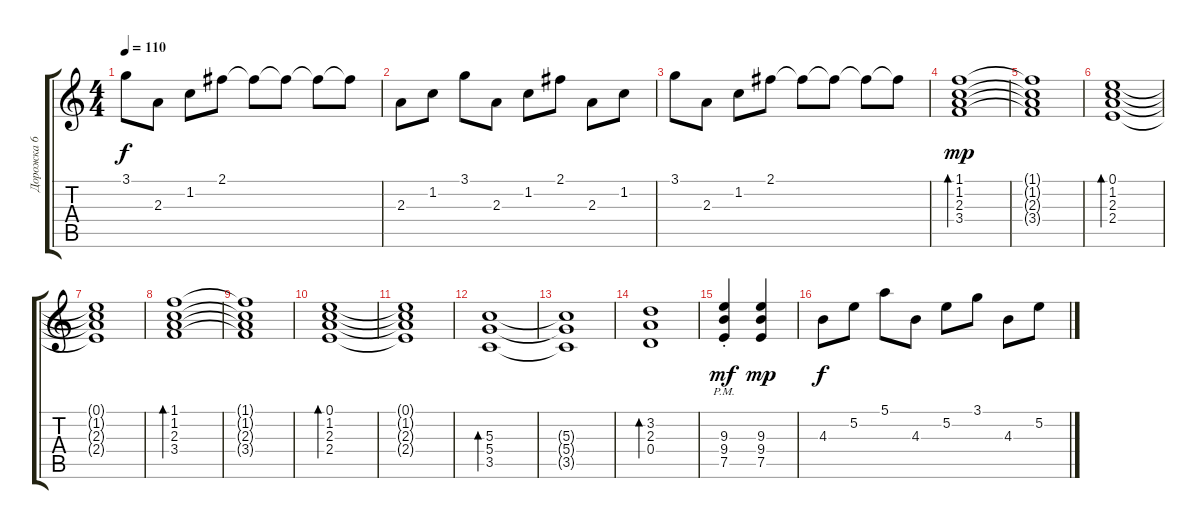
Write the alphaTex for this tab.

\track ("Дорожка 6" "Дорожка 6") {instrument electricguitarclean}
\staff {score tabs}
\tuning (E4 B3 G3 D3 A2 E2) {hide}
\ts (4 4)
\tempo 110
\clef g2
\ks c
3.1.8{dy f} 2.3.8 1.2.8 2.1.8 2.1{t}.8 2.1{t}.8 2.1{t}.8 2.1{t}.8 |
2.3.8 1.2.8 3.1.8 2.3.8 1.2.8 2.1.8 2.3.8 1.2.8 |
3.1.8 2.3.8 1.2.8 2.1.8 2.1{t}.8 2.1{t}.8 2.1{t}.8 2.1{t}.8 |
(1.1 1.2 2.3 3.4).1{bd 240 dy mp} |
(1.1{t} 1.2{t} 2.3{t} 3.4{t}).1 |
(0.1 1.2 2.3 2.4).1{bd 240} |
(0.1{t} 1.2{t} 2.3{t} 2.4{t}).1 |
(1.1 1.2 2.3 3.4).1{bd 240} |
(1.1{t} 1.2{t} 2.3{t} 3.4{t}).1 |
(0.1 1.2 2.3 2.4).1{bd 240} |
(0.1{t} 1.2{t} 2.3{t} 2.4{t}).1 |
(5.3 5.4 3.5).1{bd 240} |
(5.3{t} 5.4{t} 3.5{t}).1 |
(3.2 2.3 0.4).1{bd 240} |
(9.3{pm st} 9.4{pm st} 7.5{st}).4{dy mf} (9.3 9.4 7.5).4{dy mp} |
4.3.8{dy f instrument overdrivenguitar} 5.2.8 5.1.8 4.3.8 5.2.8 3.1.8 4.3.8 5.2.8
